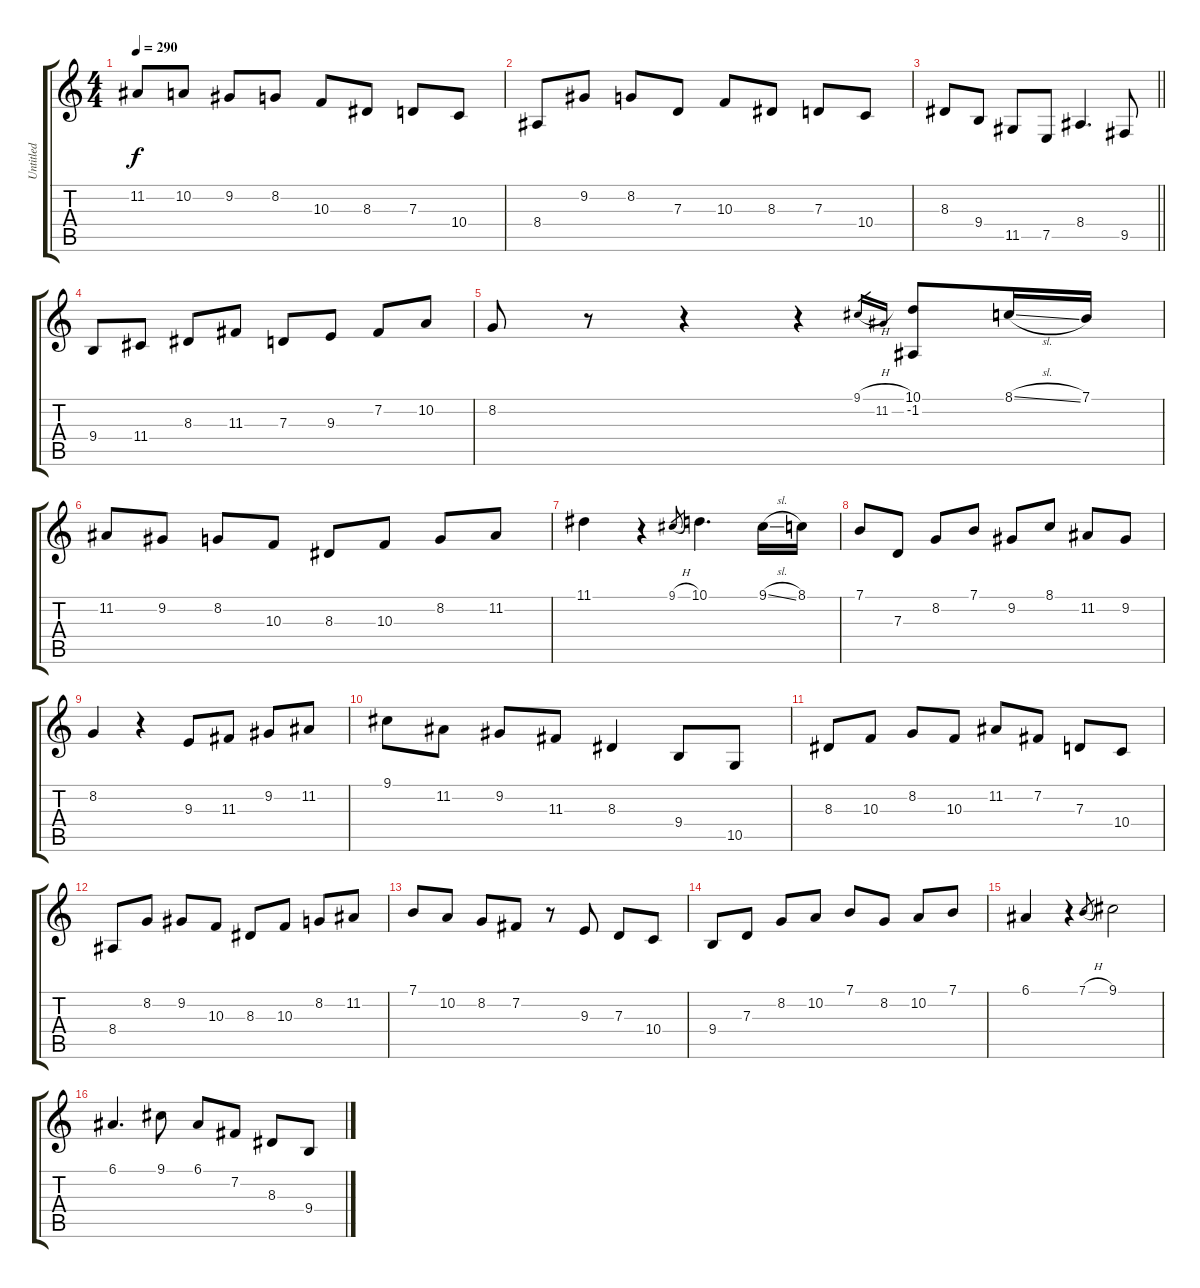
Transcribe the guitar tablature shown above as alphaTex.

\track ("Untitled" "Untitled") {instrument tenorsax}
\staff {score tabs}
\tuning (E4 B3 G3 D3 A2 E2) {hide}
\ts (4 4)
\tempo 290
\clef g2
\ks c
11.2.8{dy f} 10.2.8 9.2.8 8.2.8 10.3.8 8.3.8 7.3.8 10.4.8 |
8.4.8 9.2.8 8.2.8 7.3.8 10.3.8 8.3.8 7.3.8 10.4.8 |
\barLineRight lightlight
8.3.8 9.4.8 11.5.8 7.5.8 8.4.4{d} 9.5.8 |
9.4.8 11.4.8 8.3.8 11.3.8 7.3.8 9.3.8 7.2.8 10.2.8 |
8.2.8 r.8 r.4 r.4 9.1{h}.16{gr} 11.2.16{gr} (10.1 -1.2).8 8.1{sl}.16 7.1.16 |
11.2.8 9.2.8 8.2.8 10.3.8 8.3.8 10.3.8 8.2.8 11.2.8 |
11.1.4 r.4 9.1{h}.8{gr} 10.1.4{d} 9.1{sl}.16 8.1.16 |
7.1.8 7.3.8 8.2.8 7.1.8 9.2.8 8.1.8 11.2.8 9.2.8 |
8.2.4 r.4 9.3.8 11.3.8 9.2.8 11.2.8 |
9.1.8 11.2.8 9.2.8 11.3.8 8.3.4 9.4.8 10.5.8 |
8.3.8 10.3.8 8.2.8 10.3.8 11.2.8 7.2.8 7.3.8 10.4.8 |
8.4.8 8.2.8 9.2.8 10.3.8 8.3.8 10.3.8 8.2.8 11.2.8 |
7.1.8 10.2.8 8.2.8 7.2.8 r.8 9.3.8 7.3.8 10.4.8 |
9.4.8 7.3.8 8.2.8 10.2.8 7.1.8 8.2.8 10.2.8 7.1.8 |
6.1.4 r.4 7.1{h}.8{gr} 9.1.2 |
6.1.4{d} 9.1.8 6.1.8 7.2.8 8.3.8 9.4.8
